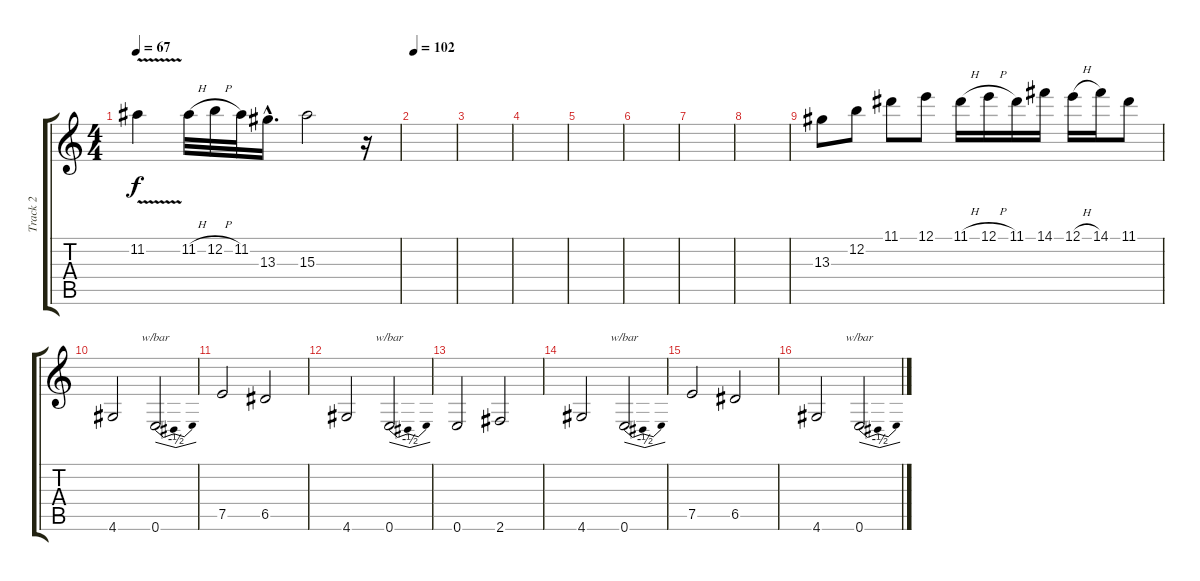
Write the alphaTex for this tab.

\track ("Track 2" "Track 2") {instrument overdrivenguitar}
\staff {score tabs}
\tuning (E4 B3 G3 D3 A2 E2) {hide}
\ts (4 4)
\tempo 67
\clef g2
\ks c
11.2{v}.4{dy f} 11.2{h}.32 12.2{h}.32 11.2.32 13.3{hac}.16{d} 15.3.2 r.16 |
\tempo 102
|
|
|
|
|
|
|
13.3.8 12.2.8 11.1.8 12.1.8 11.1{h}.16 12.1{h}.16 11.1.16 14.1.16 12.1{h}.16 14.1.16 11.1.8 |
4.6.2 0.6.2{tbe (dip default 0 0 30 -2 60 0)} |
7.5.2 6.5.2 |
4.6.2 0.6.2{tbe (dip default 0 0 30 -2 60 0)} |
0.6.2 2.6.2 |
4.6.2 0.6.2{tbe (dip default 0 0 30 -2 60 0)} |
7.5.2 6.5.2 |
4.6.2 0.6.2{tbe (dip default 0 0 30 -2 60 0)}
